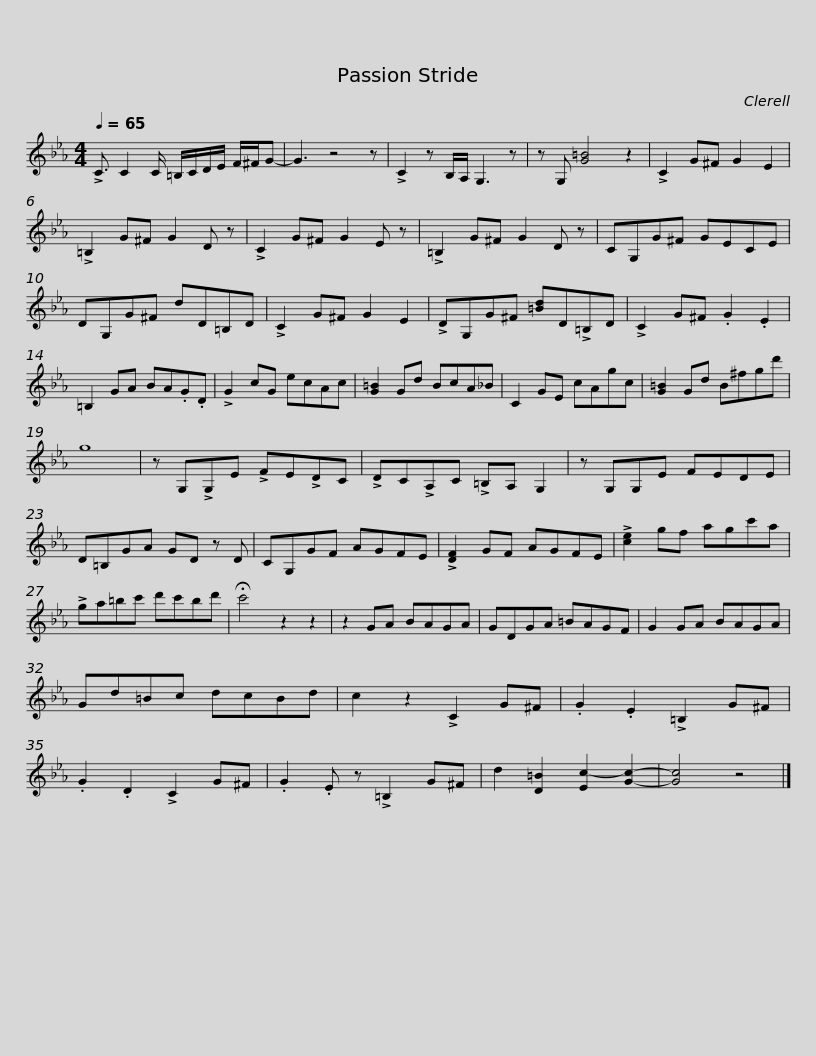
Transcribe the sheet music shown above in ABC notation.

X:1
L:1/8
Q:1/4=65
M:4/4
I:linebreak $
K:Eb
V:1 treble
V:1
 !>!C3/2 C2 C/ =B,/C/D/E/ F/^F/G- | G3 z4 z | !>!C2 z B,/A,/ G,3 z | z G, [G=B]4 z2 | !>!C2 G^F G2 E2 |$ %5
 !>!=B,2 G^F G2 D z | !>!C2 G^F G2 E z | !>!=B,2 G^F G2 D z | CG,G^F GECE |$ DG,G^F dD=B,D | %10
 !>!C2 G^F G2 E2 | !>!DG,G^F [=Bd]D!>!=B,D | !>!C2 G^F .G2 .E2 |$ =B,2 GA BA.G.D | !>!G2 cG ecAc | %15
 [G=B]2 Gd BcA_B | C2 GE cAgc |$ [G=B]2 Gd B^fgd' | g8 | z G,!>!G,E !>!FE!>!DC | %20
 !>!DC!>!A,C !>!=B,A, G,2 |$ z G,G,E FEDE | D=B,GA GD z D | CG,GF AGFE | !>![DF]2 GF AGFE |$ %25
 !>![ce]2 gf agc'a | !>!ga=bc' d'c'bd' | !fermata!c'4 z2 z2 | z2 GA BAGA |$ GDGA =BAGF | %30
 G2 GA BAGA | Gd=Bc dcBd | c2 z2 !>!C2 G^F |$ .G2 .E2 !>!=B,2 G^F | .G2 .D2 !>!C2 G^F | %35
 .G2 .E z !>!=B,2 G^F | d2 [D=B]2 [Ec-]2 [Gc]2- | [Gc]4 z4 |] %38
